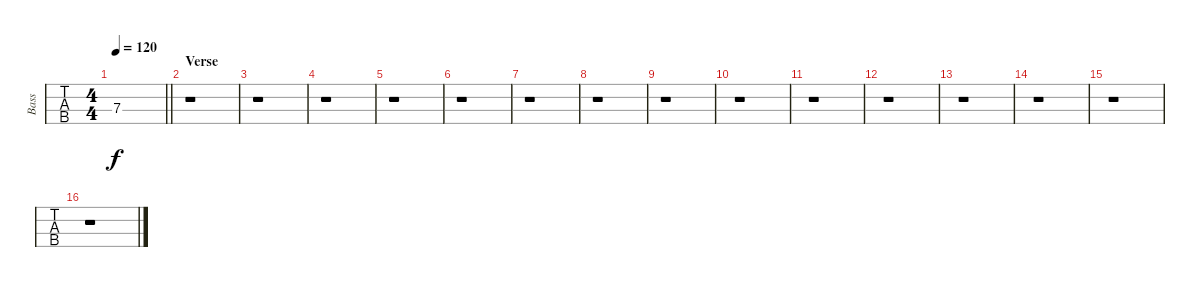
\track ("Bass" "Bass") {instrument electricbassfinger}
\staff {tabs}
\tuning (G2 D2 A1 E1) {hide}
\ts (4 4)
\tempo 120
\clef f4
\barLineRight lightlight
\ks c
7.3.1{dy f} |
\section ("" "Verse")
r.1 |
r.1 |
r.1 |
r.1 |
r.1 |
r.1 |
r.1 |
r.1 |
r.1 |
r.1 |
r.1 |
r.1 |
r.1 |
r.1 |
r.1
